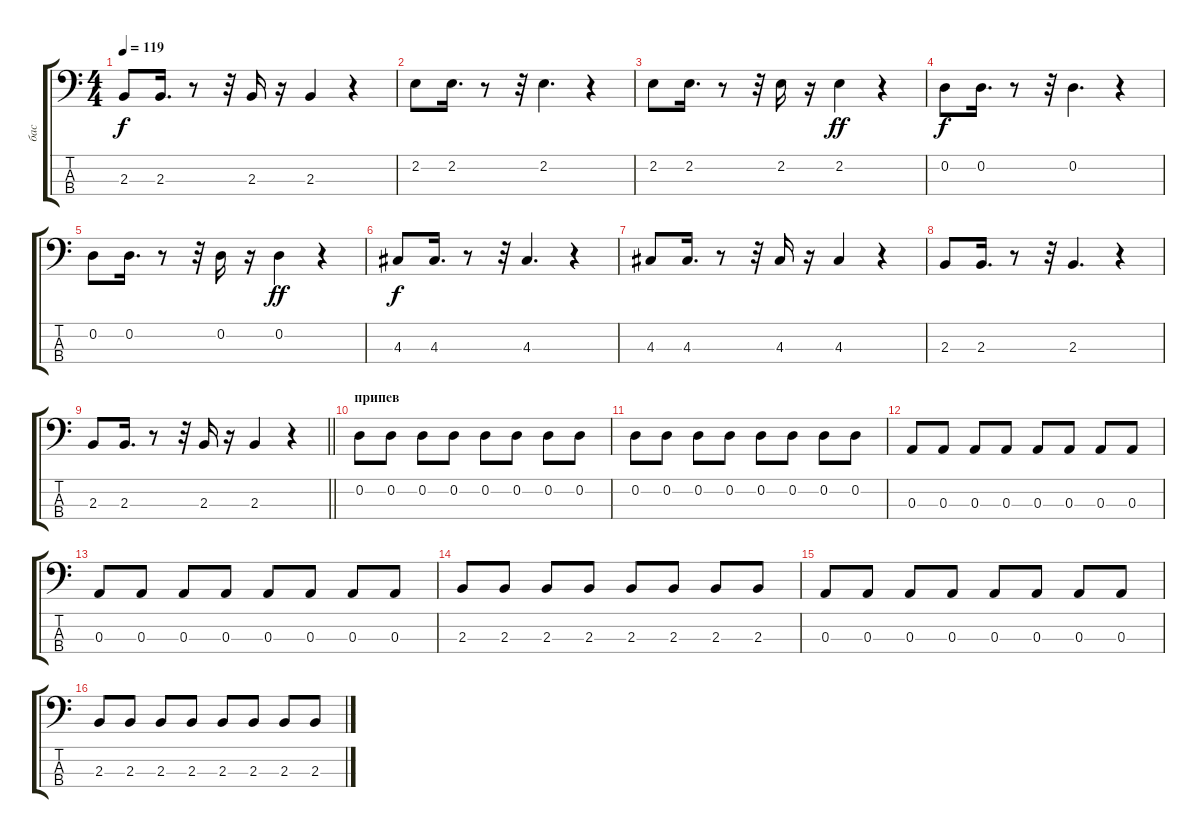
\track ("бас" "бас") {instrument electricbassfinger}
\staff {score tabs}
\tuning (G2 D2 A1 E1) {hide}
\ts (4 4)
\tempo 119
\clef f4
\ks c
2.3.8{dy f} 2.3.16{d} r.8 r.32 2.3.16 r.16 2.3.4 r.4 |
2.2.8 2.2.16{d} r.8 r.32 2.2.4{d} r.4 |
2.2.8 2.2.16{d} r.8 r.32 2.2.16 r.16 2.2.4{dy ff} r.4 |
0.2.8{dy f} 0.2.16{d} r.8 r.32 0.2.4{d} r.4 |
0.2.8 0.2.16{d} r.8 r.32 0.2.16 r.16 0.2.4{dy ff} r.4 |
4.3.8{dy f} 4.3.16{d} r.8 r.32 4.3.4{d} r.4 |
4.3.8 4.3.16{d} r.8 r.32 4.3.16 r.16 4.3.4 r.4 |
2.3.8 2.3.16{d} r.8 r.32 2.3.4{d} r.4 |
\barLineRight lightlight
2.3.8 2.3.16{d} r.8 r.32 2.3.16 r.16 2.3.4 r.4 |
\section ("" "припев")
0.2.8 0.2.8 0.2.8 0.2.8 0.2.8 0.2.8 0.2.8 0.2.8 |
0.2.8 0.2.8 0.2.8 0.2.8 0.2.8 0.2.8 0.2.8 0.2.8 |
0.3.8 0.3.8 0.3.8 0.3.8 0.3.8 0.3.8 0.3.8 0.3.8 |
0.3.8 0.3.8 0.3.8 0.3.8 0.3.8 0.3.8 0.3.8 0.3.8 |
2.3.8 2.3.8 2.3.8 2.3.8 2.3.8 2.3.8 2.3.8 2.3.8 |
0.3.8 0.3.8 0.3.8 0.3.8 0.3.8 0.3.8 0.3.8 0.3.8 |
2.3.8 2.3.8 2.3.8 2.3.8 2.3.8 2.3.8 2.3.8 2.3.8
